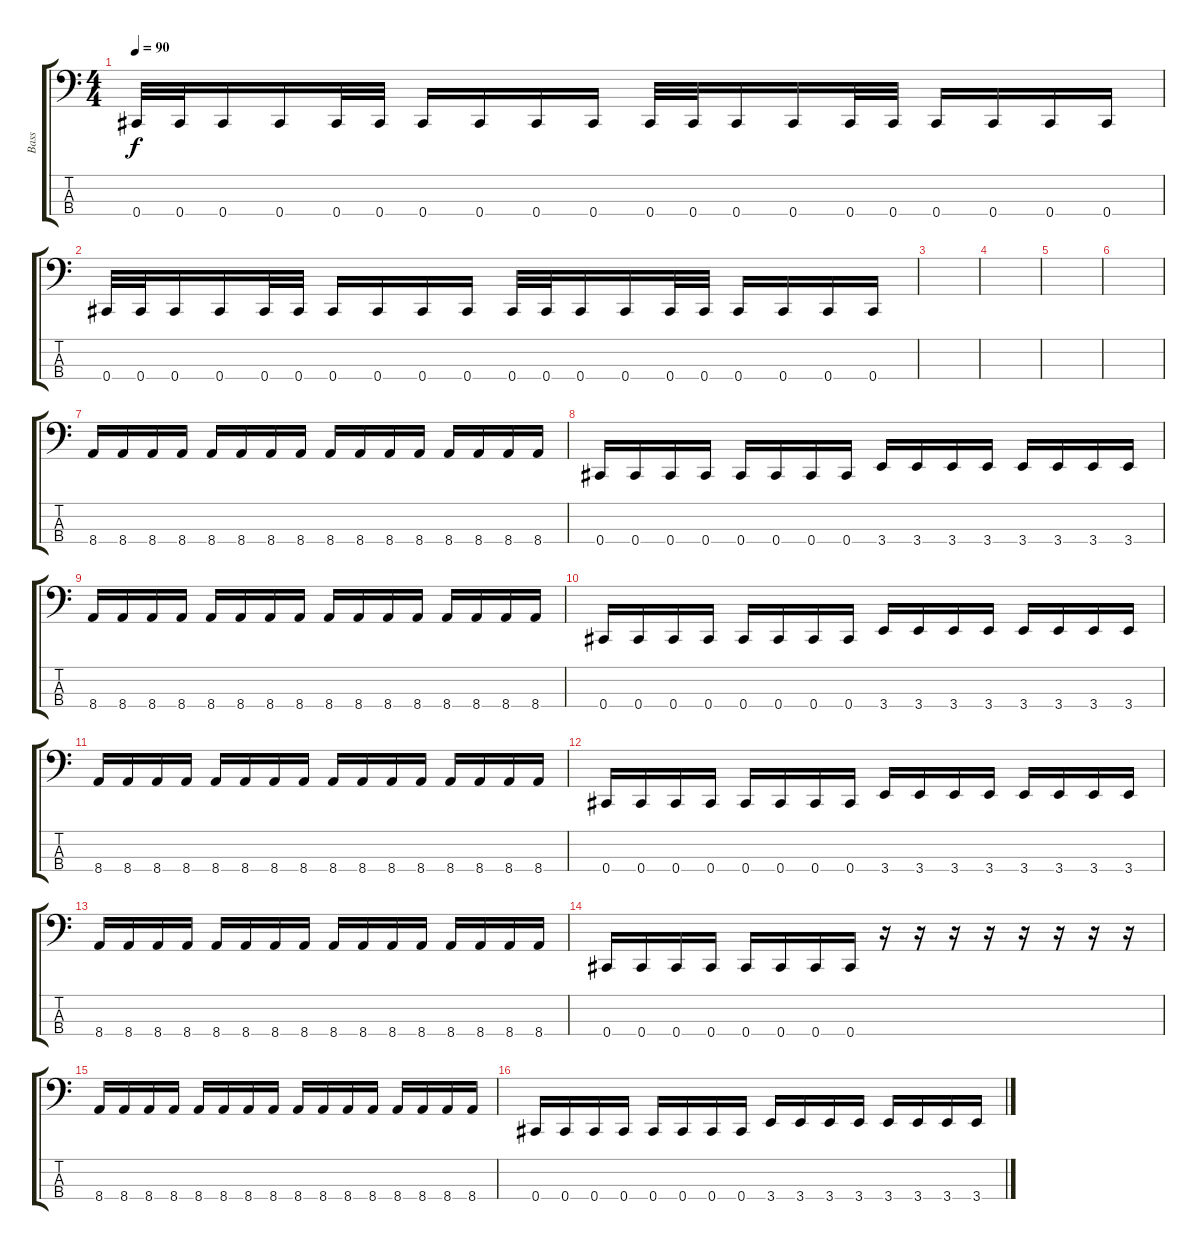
\track ("Bass" "Bass") {instrument electricbasspick}
\staff {score tabs}
\tuning (Gb2 Db2 Ab1 Db1) {hide}
\ts (4 4)
\tempo 90
\clef f4
\ks c
0.4.32{dy f} 0.4.32 0.4.16 0.4.16 0.4.32 0.4.32 0.4.16 0.4.16 0.4.16 0.4.16 0.4.32 0.4.32 0.4.16 0.4.16 0.4.32 0.4.32 0.4.16 0.4.16 0.4.16 0.4.16 |
0.4.32 0.4.32 0.4.16 0.4.16 0.4.32 0.4.32 0.4.16 0.4.16 0.4.16 0.4.16 0.4.32 0.4.32 0.4.16 0.4.16 0.4.32 0.4.32 0.4.16 0.4.16 0.4.16 0.4.16 |
|
|
|
|
8.4.16 8.4.16 8.4.16 8.4.16 8.4.16 8.4.16 8.4.16 8.4.16 8.4.16 8.4.16 8.4.16 8.4.16 8.4.16 8.4.16 8.4.16 8.4.16 |
0.4.16 0.4.16 0.4.16 0.4.16 0.4.16 0.4.16 0.4.16 0.4.16 3.4.16 3.4.16 3.4.16 3.4.16 3.4.16 3.4.16 3.4.16 3.4.16 |
8.4.16 8.4.16 8.4.16 8.4.16 8.4.16 8.4.16 8.4.16 8.4.16 8.4.16 8.4.16 8.4.16 8.4.16 8.4.16 8.4.16 8.4.16 8.4.16 |
0.4.16 0.4.16 0.4.16 0.4.16 0.4.16 0.4.16 0.4.16 0.4.16 3.4.16 3.4.16 3.4.16 3.4.16 3.4.16 3.4.16 3.4.16 3.4.16 |
8.4.16 8.4.16 8.4.16 8.4.16 8.4.16 8.4.16 8.4.16 8.4.16 8.4.16 8.4.16 8.4.16 8.4.16 8.4.16 8.4.16 8.4.16 8.4.16 |
0.4.16 0.4.16 0.4.16 0.4.16 0.4.16 0.4.16 0.4.16 0.4.16 3.4.16 3.4.16 3.4.16 3.4.16 3.4.16 3.4.16 3.4.16 3.4.16 |
8.4.16 8.4.16 8.4.16 8.4.16 8.4.16 8.4.16 8.4.16 8.4.16 8.4.16 8.4.16 8.4.16 8.4.16 8.4.16 8.4.16 8.4.16 8.4.16 |
0.4.16 0.4.16 0.4.16 0.4.16 0.4.16 0.4.16 0.4.16 0.4.16 r.16 r.16 r.16 r.16 r.16 r.16 r.16 r.16 |
8.4.16 8.4.16 8.4.16 8.4.16 8.4.16 8.4.16 8.4.16 8.4.16 8.4.16 8.4.16 8.4.16 8.4.16 8.4.16 8.4.16 8.4.16 8.4.16 |
0.4.16 0.4.16 0.4.16 0.4.16 0.4.16 0.4.16 0.4.16 0.4.16 3.4.16 3.4.16 3.4.16 3.4.16 3.4.16 3.4.16 3.4.16 3.4.16
